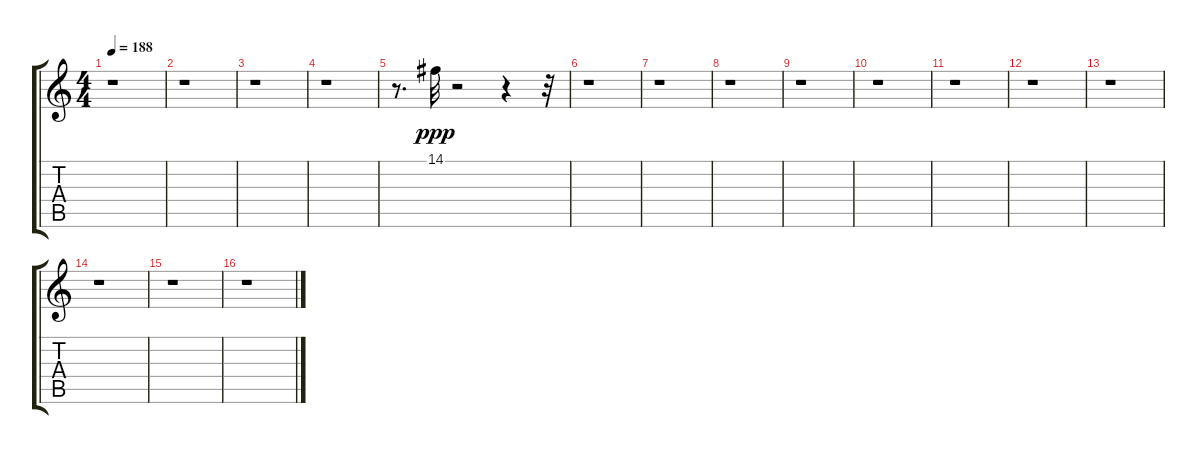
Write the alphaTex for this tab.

\track "" {instrument marimba}
\staff {score tabs}
\tuning (E4 B3 G3 D3 A2 E2) {hide}
\ts (4 4)
\tempo 188
\clef g2
\ks c
r.1{dy mp} |
r.1 |
r.1 |
r.1 |
r.8{d} 14.1.32{dy ppp} r.2 r.4 r.32 |
r.1 |
r.1 |
r.1 |
r.1 |
r.1 |
r.1 |
r.1 |
r.1 |
r.1 |
r.1 |
r.1
